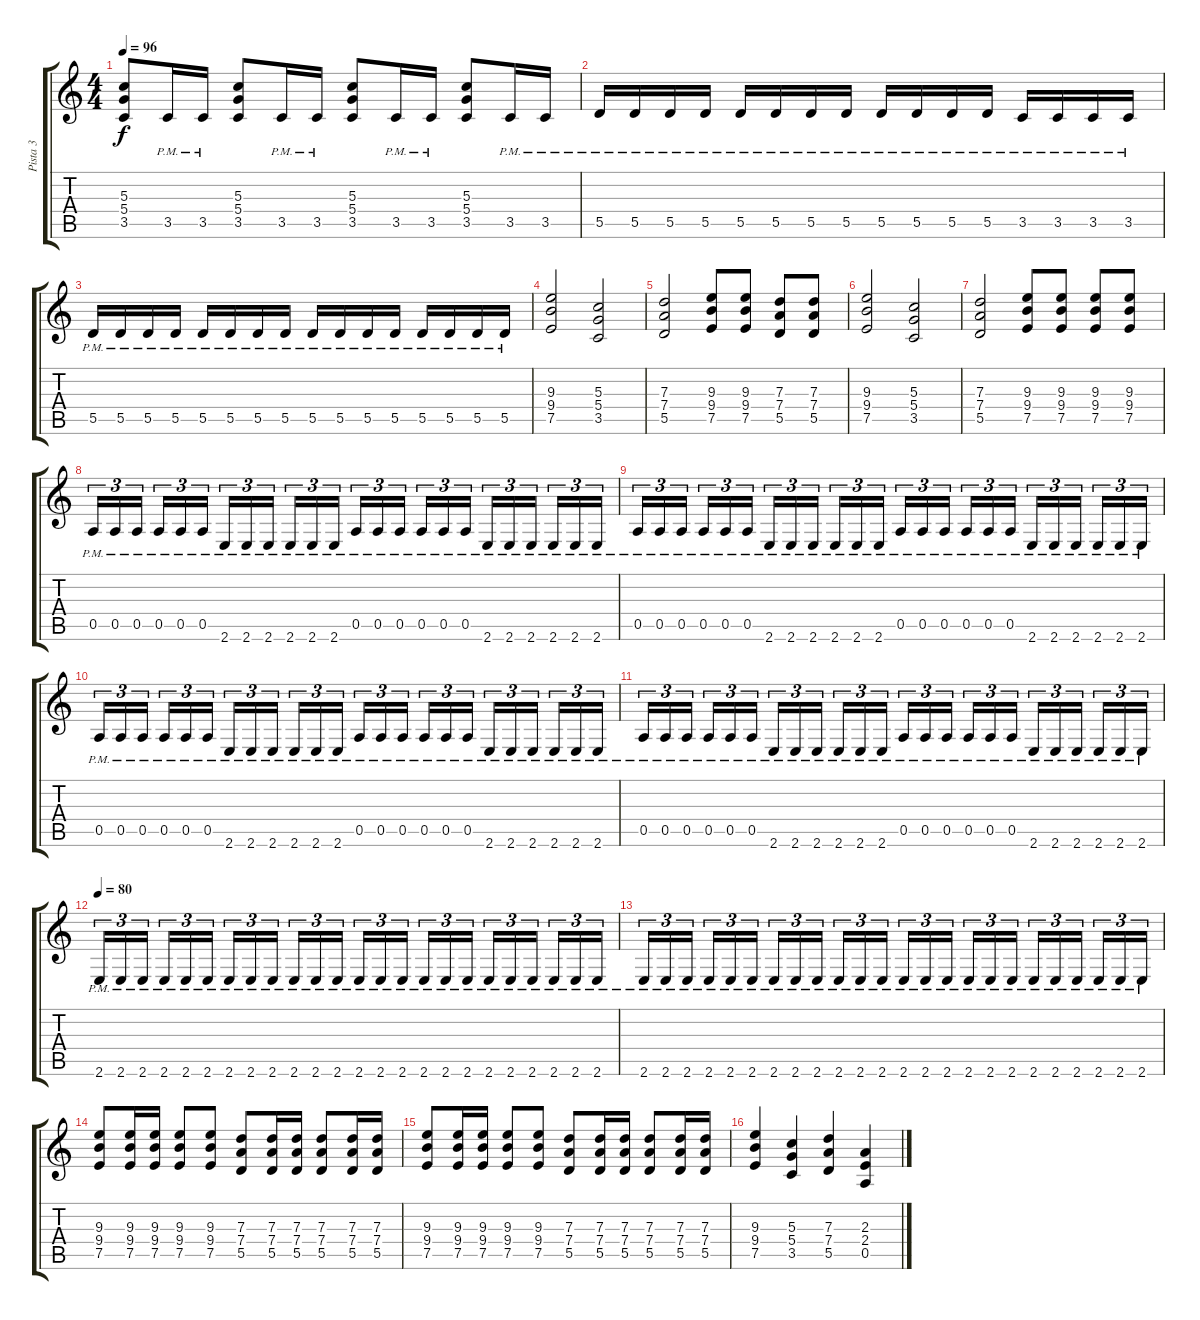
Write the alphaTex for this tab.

\track ("Pista 3" "Pista 3") {instrument overdrivenguitar}
\staff {score tabs}
\tuning (E4 B3 G3 D3 A2 D2) {hide}
\ts (4 4)
\tempo 96
\clef g2
\ks c
(5.3 5.4 3.5).8{dy f} 3.5{pm}.16 3.5{pm}.16 (5.3 5.4 3.5).8 3.5{pm}.16 3.5{pm}.16 (5.3 5.4 3.5).8 3.5{pm}.16 3.5{pm}.16 (5.3 5.4 3.5).8 3.5{pm}.16 3.5{pm}.16 |
5.5{pm}.16 5.5{pm}.16 5.5{pm}.16 5.5{pm}.16 5.5{pm}.16 5.5{pm}.16 5.5{pm}.16 5.5{pm}.16 5.5{pm}.16 5.5{pm}.16 5.5{pm}.16 5.5{pm}.16 3.5{pm}.16 3.5{pm}.16 3.5{pm}.16 3.5{pm}.16 |
5.5{pm}.16 5.5{pm}.16 5.5{pm}.16 5.5{pm}.16 5.5{pm}.16 5.5{pm}.16 5.5{pm}.16 5.5{pm}.16 5.5{pm}.16 5.5{pm}.16 5.5{pm}.16 5.5{pm}.16 5.5{pm}.16 5.5{pm}.16 5.5{pm}.16 5.5{pm}.16 |
(9.3 9.4 7.5).2 (5.3 5.4 3.5).2 |
(7.3 7.4 5.5).2 (9.3 9.4 7.5).8 (9.3 9.4 7.5).8 (7.3 7.4 5.5).8 (7.3 7.4 5.5).8 |
(9.3 9.4 7.5).2 (5.3 5.4 3.5).2 |
(7.3 7.4 5.5).2 (9.3 9.4 7.5).8 (9.3 9.4 7.5).8 (9.3 9.4 7.5).8 (9.3 9.4 7.5).8 |
0.5{pm}.16{tu (3 2)} 0.5{pm}.16{tu (3 2)} 0.5{pm}.16{tu (3 2) beam splitsecondary} 0.5{pm}.16{tu (3 2)} 0.5{pm}.16{tu (3 2)} 0.5{pm}.16{tu (3 2)} 2.6{pm}.16{tu (3 2)} 2.6{pm}.16{tu (3 2)} 2.6{pm}.16{tu (3 2) beam splitsecondary} 2.6{pm}.16{tu (3 2)} 2.6{pm}.16{tu (3 2)} 2.6{pm}.16{tu (3 2)} 0.5{pm}.16{tu (3 2)} 0.5{pm}.16{tu (3 2)} 0.5{pm}.16{tu (3 2) beam splitsecondary} 0.5{pm}.16{tu (3 2)} 0.5{pm}.16{tu (3 2)} 0.5{pm}.16{tu (3 2)} 2.6{pm}.16{tu (3 2)} 2.6{pm}.16{tu (3 2)} 2.6{pm}.16{tu (3 2) beam splitsecondary} 2.6{pm}.16{tu (3 2)} 2.6{pm}.16{tu (3 2)} 2.6{pm}.16{tu (3 2)} |
0.5{pm}.16{tu (3 2)} 0.5{pm}.16{tu (3 2)} 0.5{pm}.16{tu (3 2) beam splitsecondary} 0.5{pm}.16{tu (3 2)} 0.5{pm}.16{tu (3 2)} 0.5{pm}.16{tu (3 2)} 2.6{pm}.16{tu (3 2)} 2.6{pm}.16{tu (3 2)} 2.6{pm}.16{tu (3 2) beam splitsecondary} 2.6{pm}.16{tu (3 2)} 2.6{pm}.16{tu (3 2)} 2.6{pm}.16{tu (3 2)} 0.5{pm}.16{tu (3 2)} 0.5{pm}.16{tu (3 2)} 0.5{pm}.16{tu (3 2) beam splitsecondary} 0.5{pm}.16{tu (3 2)} 0.5{pm}.16{tu (3 2)} 0.5{pm}.16{tu (3 2)} 2.6{pm}.16{tu (3 2)} 2.6{pm}.16{tu (3 2)} 2.6{pm}.16{tu (3 2) beam splitsecondary} 2.6{pm}.16{tu (3 2)} 2.6{pm}.16{tu (3 2)} 2.6{pm}.16{tu (3 2)} |
0.5{pm}.16{tu (3 2)} 0.5{pm}.16{tu (3 2)} 0.5{pm}.16{tu (3 2) beam splitsecondary} 0.5{pm}.16{tu (3 2)} 0.5{pm}.16{tu (3 2)} 0.5{pm}.16{tu (3 2)} 2.6{pm}.16{tu (3 2)} 2.6{pm}.16{tu (3 2)} 2.6{pm}.16{tu (3 2) beam splitsecondary} 2.6{pm}.16{tu (3 2)} 2.6{pm}.16{tu (3 2)} 2.6{pm}.16{tu (3 2)} 0.5{pm}.16{tu (3 2)} 0.5{pm}.16{tu (3 2)} 0.5{pm}.16{tu (3 2) beam splitsecondary} 0.5{pm}.16{tu (3 2)} 0.5{pm}.16{tu (3 2)} 0.5{pm}.16{tu (3 2)} 2.6{pm}.16{tu (3 2)} 2.6{pm}.16{tu (3 2)} 2.6{pm}.16{tu (3 2) beam splitsecondary} 2.6{pm}.16{tu (3 2)} 2.6{pm}.16{tu (3 2)} 2.6{pm}.16{tu (3 2)} |
0.5{pm}.16{tu (3 2)} 0.5{pm}.16{tu (3 2)} 0.5{pm}.16{tu (3 2) beam splitsecondary} 0.5{pm}.16{tu (3 2)} 0.5{pm}.16{tu (3 2)} 0.5{pm}.16{tu (3 2)} 2.6{pm}.16{tu (3 2)} 2.6{pm}.16{tu (3 2)} 2.6{pm}.16{tu (3 2) beam splitsecondary} 2.6{pm}.16{tu (3 2)} 2.6{pm}.16{tu (3 2)} 2.6{pm}.16{tu (3 2)} 0.5{pm}.16{tu (3 2)} 0.5{pm}.16{tu (3 2)} 0.5{pm}.16{tu (3 2) beam splitsecondary} 0.5{pm}.16{tu (3 2)} 0.5{pm}.16{tu (3 2)} 0.5{pm}.16{tu (3 2)} 2.6{pm}.16{tu (3 2)} 2.6{pm}.16{tu (3 2)} 2.6{pm}.16{tu (3 2) beam splitsecondary} 2.6{pm}.16{tu (3 2)} 2.6{pm}.16{tu (3 2)} 2.6{pm}.16{tu (3 2)} |
\tempo 80
2.6{pm}.16{tu (3 2)} 2.6{pm}.16{tu (3 2)} 2.6{pm}.16{tu (3 2) beam splitsecondary} 2.6{pm}.16{tu (3 2)} 2.6{pm}.16{tu (3 2)} 2.6{pm}.16{tu (3 2)} 2.6{pm}.16{tu (3 2)} 2.6{pm}.16{tu (3 2)} 2.6{pm}.16{tu (3 2) beam splitsecondary} 2.6{pm}.16{tu (3 2)} 2.6{pm}.16{tu (3 2)} 2.6{pm}.16{tu (3 2)} 2.6{pm}.16{tu (3 2)} 2.6{pm}.16{tu (3 2)} 2.6{pm}.16{tu (3 2) beam splitsecondary} 2.6{pm}.16{tu (3 2)} 2.6{pm}.16{tu (3 2)} 2.6{pm}.16{tu (3 2)} 2.6{pm}.16{tu (3 2)} 2.6{pm}.16{tu (3 2)} 2.6{pm}.16{tu (3 2) beam splitsecondary} 2.6{pm}.16{tu (3 2)} 2.6{pm}.16{tu (3 2)} 2.6{pm}.16{tu (3 2)} |
2.6{pm}.16{tu (3 2)} 2.6{pm}.16{tu (3 2)} 2.6{pm}.16{tu (3 2) beam splitsecondary} 2.6{pm}.16{tu (3 2)} 2.6{pm}.16{tu (3 2)} 2.6{pm}.16{tu (3 2)} 2.6{pm}.16{tu (3 2)} 2.6{pm}.16{tu (3 2)} 2.6{pm}.16{tu (3 2) beam splitsecondary} 2.6{pm}.16{tu (3 2)} 2.6{pm}.16{tu (3 2)} 2.6{pm}.16{tu (3 2)} 2.6{pm}.16{tu (3 2)} 2.6{pm}.16{tu (3 2)} 2.6{pm}.16{tu (3 2) beam splitsecondary} 2.6{pm}.16{tu (3 2)} 2.6{pm}.16{tu (3 2)} 2.6{pm}.16{tu (3 2)} 2.6{pm}.16{tu (3 2)} 2.6{pm}.16{tu (3 2)} 2.6{pm}.16{tu (3 2) beam splitsecondary} 2.6{pm}.16{tu (3 2)} 2.6{pm}.16{tu (3 2)} 2.6{pm}.16{tu (3 2)} |
(9.3 9.4 7.5).8 (9.3 9.4 7.5).16 (9.3 9.4 7.5).16 (9.3 9.4 7.5).8 (9.3 9.4 7.5).8 (7.3 7.4 5.5).8 (7.3 7.4 5.5).16 (7.3 7.4 5.5).16 (7.3 7.4 5.5).8 (7.3 7.4 5.5).16 (7.3 7.4 5.5).16 |
(9.3 9.4 7.5).8 (9.3 9.4 7.5).16 (9.3 9.4 7.5).16 (9.3 9.4 7.5).8 (9.3 9.4 7.5).8 (7.3 7.4 5.5).8 (7.3 7.4 5.5).16 (7.3 7.4 5.5).16 (7.3 7.4 5.5).8 (7.3 7.4 5.5).16 (7.3 7.4 5.5).16 |
(9.3 9.4 7.5).4 (5.3 5.4 3.5).4 (7.3 7.4 5.5).4 (2.3 2.4 0.5).4
